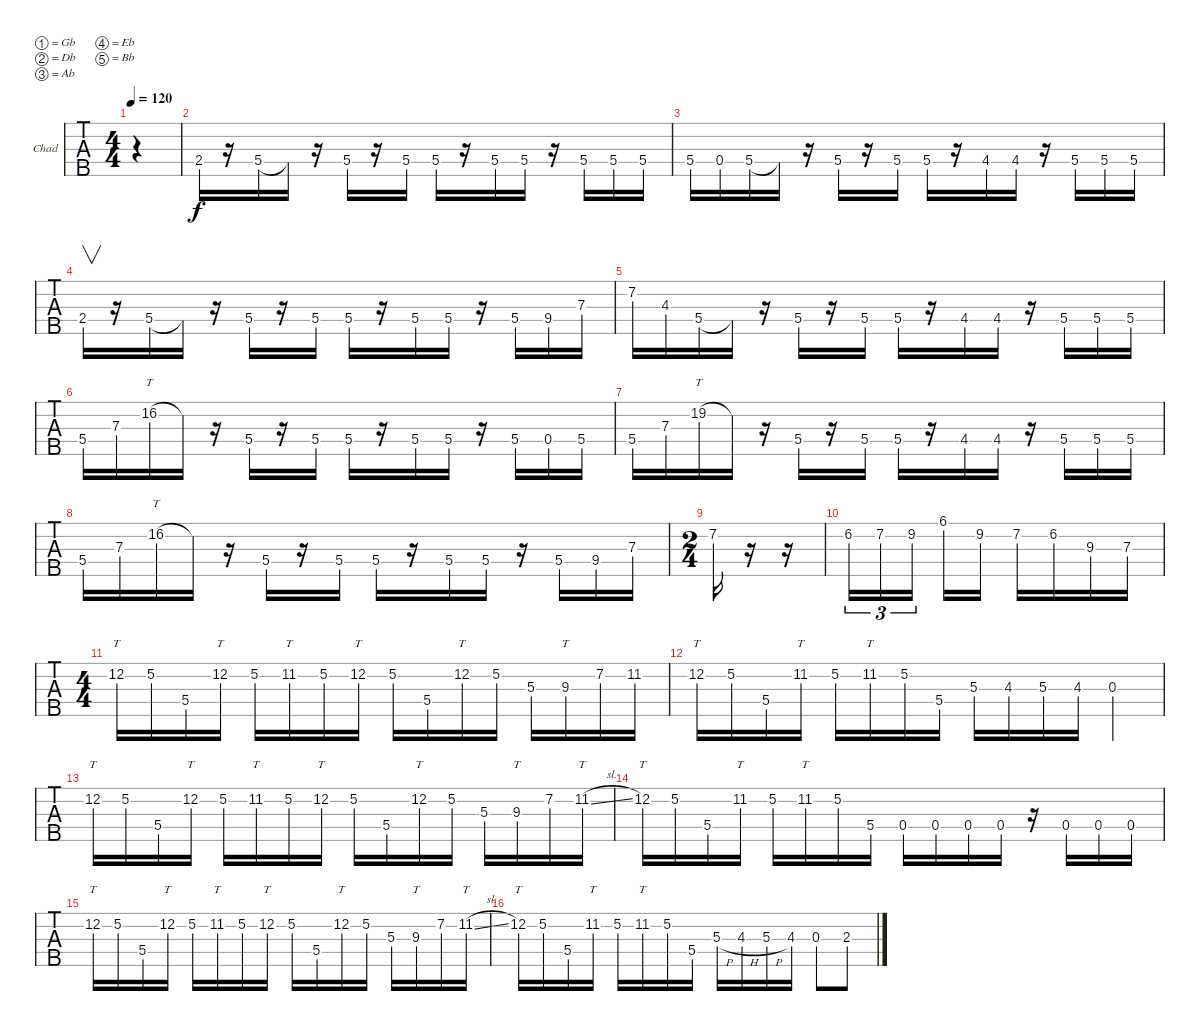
\defaultSystemsLayout 4
\bracketExtendMode groupsimilarinstruments
\firstSystemTrackNameOrientation horizontal
\otherSystemsTrackNameOrientation horizontal
\track ("Chad" "Chad") {solo instrument electricbassfinger}
\staff {tabs}
\tuning (Gb2 Db2 Ab1 Eb1 Bb0)
\ts (4 4)
\scale
0.245206
\tempo 120
\accidentals auto
\clef f4
\ottava regular
\simile none
\ks c
|
\scale
0.374026 2.4.16 r.16 5.4.16 5.4{t}.16 r.16 5.4.16 r.16 5.4.16 5.4.16 r.16 5.4.16 5.4.16 r.16 5.4.16 5.4.16 5.4.16 |
\scale
0.380069 5.4.16 0.4.16 5.4.16 5.4{t}.16 r.16 5.4.16 r.16 5.4.16 5.4.16 r.16 4.4.16 4.4.16 r.16 5.4.16 5.4.16 5.4.16 |
\scale
0.374026 2.4.16{v} r.16 5.4.16 5.4{t}.16 r.16 5.4.16 r.16 5.4.16 5.4.16 r.16 5.4.16 5.4.16 r.16 5.4.16 9.4{ac}.16 7.3{ac}.16 |
\scale
0.380069 7.2{ac}.16 4.3{ac}.16 5.4{ac}.16 5.4{t}.16 r.16 5.4.16 r.16 5.4.16 5.4.16 r.16 4.4.16 4.4.16 r.16 5.4.16 5.4.16 5.4.16 |
5.4.16 7.3.16 16.2.16{tt} 16.2{t}.16 r.16 5.4.16 r.16 5.4.16 5.4.16 r.16 5.4.16 5.4.16 r.16 5.4.16 0.4.16 5.4.16 |
5.4.16 7.3.16 19.2.16{tt} 19.2{t}.16 r.16 5.4.16 r.16 5.4.16 5.4.16 r.16 4.4.16 4.4.16 r.16 5.4.16 5.4.16 5.4.16 |
5.4.16 7.3.16 16.2.16{tt} 16.2{t}.16 r.16 5.4.16 r.16 5.4.16 5.4.16 r.16 5.4.16 5.4.16 r.16 5.4.16 9.4{ac}.16 7.3{ac}.16 |
\ts (2 4)
7.2.16 r.16 r.16 |
6.2.16{tu (3 2)} 7.2.16{tu (3 2)} 9.2.16{tu (3 2)} 6.1.16 9.2.16 7.2.16 6.2.16 9.3.16 7.3.16 |
\ts (4 4)
12.2.16{tt} 5.2.16 5.4.16 12.2.16{tt} 5.2.16 11.2.16{tt} 5.2.16 12.2.16{tt} 5.2.16 5.4.16 12.2.16{tt} 5.2.16 5.3.16 9.3.16{tt} 7.2.16 11.2.16 |
12.2.16{tt} 5.2.16 5.4.16 11.2.16{tt} 5.2.16 11.2.16{tt} 5.2.16 5.4.16 5.3.16 4.3.16 5.3.16 4.3.16 0.3.4 |
12.2.16{tt} 5.2.16 5.4.16 12.2.16{tt} 5.2.16 11.2.16{tt} 5.2.16 12.2.16{tt} 5.2.16 5.4.16 12.2.16{tt} 5.2.16 5.3.16 9.3.16{tt} 7.2.16 11.2{sl}.16{tt} |
12.2.16{tt} 5.2.16 5.4.16 11.2.16{tt} 5.2.16 11.2.16{tt} 5.2.16 5.4.16 0.4.16 0.4.16 0.4.16 0.4.16 r.16 0.4.16 0.4.16 0.4.16 |
12.2.16{tt} 5.2.16 5.4.16 12.2.16{tt} 5.2.16 11.2.16{tt} 5.2.16 12.2.16{tt} 5.2.16 5.4.16 12.2.16{tt} 5.2.16 5.3.16 9.3.16{tt} 7.2.16 11.2{sl}.16{tt} |
12.2.16{tt} 5.2.16 5.4.16 11.2.16{tt} 5.2.16 11.2.16{tt} 5.2.16 5.4.16 5.3{h}.16 4.3{h}.16 5.3{h}.16 4.3.16 0.3.8 2.3.8
